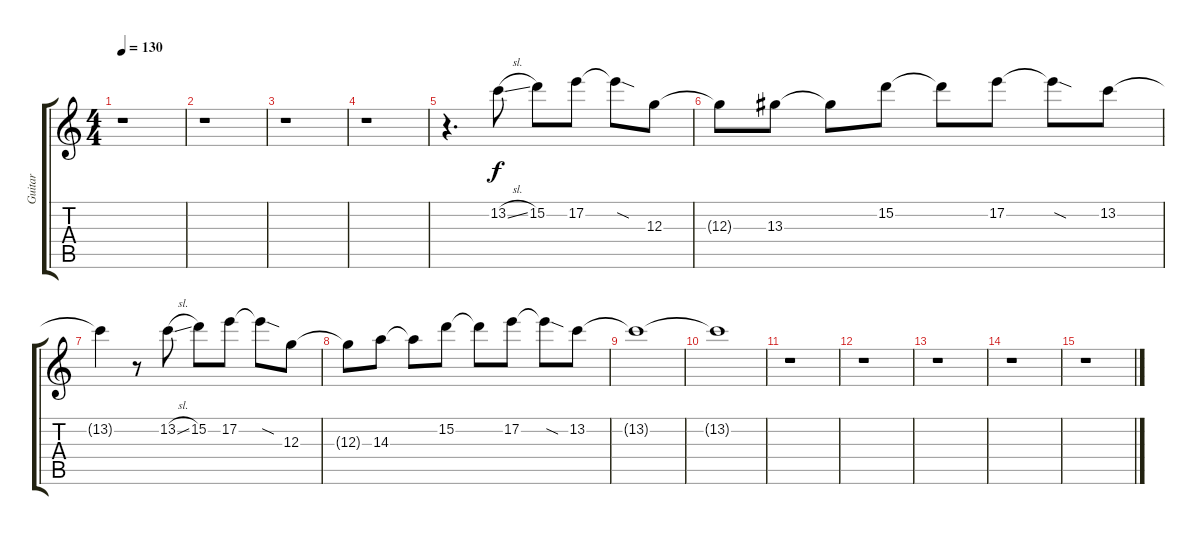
\track ("Guitar" "Guitar") {instrument overdrivenguitar}
\staff {score tabs}
\tuning (E4 B3 G3 D3 A2 E2) {hide}
\ts (4 4)
\tempo 130
\clef g2
\ks c
r.1{dy f} |
r.1 |
r.1 |
r.1 |
r.4{d} 13.2{sl}.8 15.2.8 17.2.8 17.2{sod t}.8 12.3.8 |
12.3{t}.8 13.3.8 13.3{t}.8 15.2.8 15.2{t}.8 17.2.8 17.2{sod t}.8 13.2.8 |
13.2{t}.4 r.8 13.2{sl}.8 15.2.8 17.2.8 17.2{sod t}.8 12.3.8 |
12.3{t}.8 14.3.8 14.3{t}.8 15.2.8 15.2{t}.8 17.2.8 17.2{sod t}.8 13.2.8 |
13.2{t}.1 |
13.2{t}.1 |
r.1 |
r.1 |
r.1 |
r.1 |
r.1
